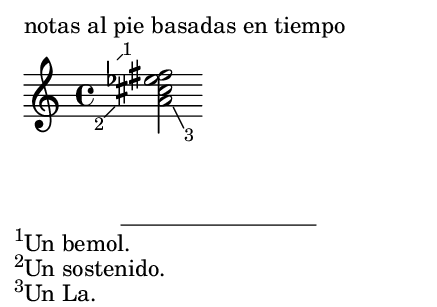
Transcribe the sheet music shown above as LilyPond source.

%% Generated by lilypond-book
%% Options: [exampleindent=10.16\mm,indent=0\mm,line-width=160\mm,paper-height=845.047\pt,paper-width=597.508\pt,papersize="a8landscape",quote]
\include "lilypond-book-preamble.ly"


% ****************************************************************
% Start cut-&-pastable-section
% ****************************************************************

#(ly:set-option 'eps-box-padding 3.000000)



\paper {
  #(set-paper-size "a8landscape")
  indent = 0\mm
}

\layout {
  
}




% ****************************************************************
% ly snippet:
% ****************************************************************
\sourcefileline 1848
\book {
  \header { tagline = ##f }
  \markup "notas al pie basadas en tiempo"
  \markup \null
  \relative c'' {
    < \footnote #'(1 . -2) "Un La." a
      \single \footnote #'(-1 . -1) "Un sostenido." Accidental
      cis
      \single \footnote #'(0.5 . 0.5) "Un bemol." Accidental
      ees fis
    >2
  }
}


% ****************************************************************
% end ly snippet
% ****************************************************************
